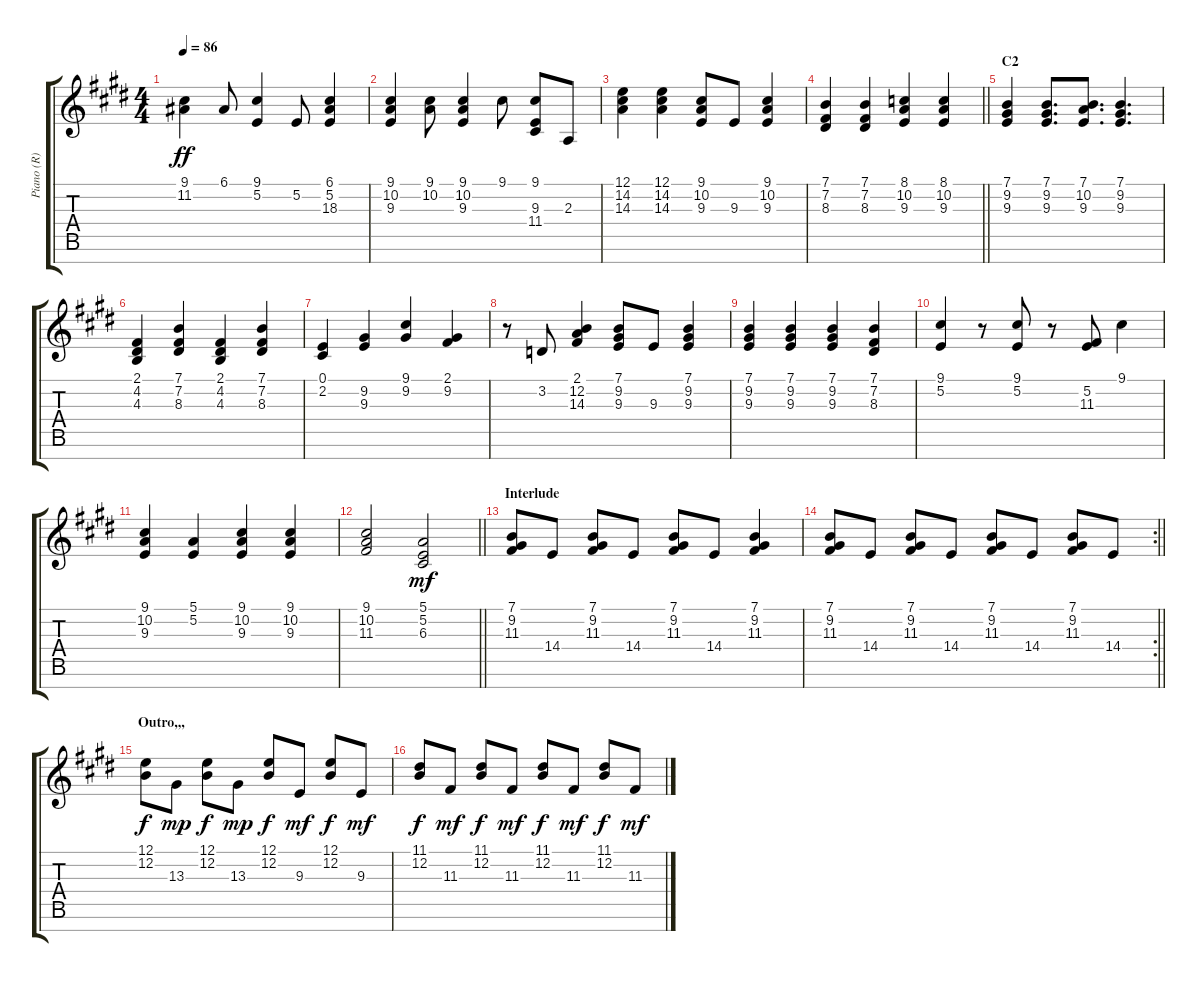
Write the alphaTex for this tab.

\track ("Piano (R)" "Piano (R)") {instrument acousticgrandpiano}
\staff {score tabs}
\tuning (E4 B3 G3 D3 A2 E2 B1) {hide}
\ts (4 4)
\tempo 86
\clef g2
\ks e
(9.1 11.2).4{dy ff} 6.1.8 (9.1 5.2).4 5.2.8 (6.1 5.2 18.3).4 |
(9.1 10.2 9.3).4 (9.1 10.2).8 (9.1 10.2 9.3).4 9.1.8 (9.1 9.3 11.4).8 2.3.8 |
(12.1 14.2 14.3).4 (12.1 14.2 14.3).4 (9.1 10.2 9.3).8 9.3.8 (9.1 10.2 9.3).4 |
\barLineRight lightlight
(7.1 7.2 8.3).4 (7.1 7.2 8.3).4 (8.1 10.2 9.3).4 (8.1 10.2 9.3).4 |
\section ("" "C2")
(7.1 9.2 9.3).4 (7.1 9.2 9.3).8{d} (7.1 10.2 9.3).8{d} (7.1 9.2 9.3).4{d} |
(2.1 4.2 4.3).4 (7.1 7.2 8.3).4 (2.1 4.2 4.3).4 (7.1 7.2 8.3).4 |
(0.1 2.2).4 (9.2 9.3).4 (9.1 9.2).4 (2.1 9.2).4 |
r.8 3.2.8 (2.1 12.2 14.3).4 (7.1 9.2 9.3).8 9.3.8 (7.1 9.2 9.3).4 |
(7.1 9.2 9.3).4 (7.1 9.2 9.3).4 (7.1 9.2 9.3).4 (7.1 7.2 8.3).4 |
(9.1 5.2).4 r.8 (9.1 5.2).8 r.8 (5.2 11.3).8 9.1.4 |
(9.1 10.2 9.3).4 (5.1 5.2).4 (9.1 10.2 9.3).4 (9.1 10.2 9.3).4 |
\barLineRight lightlight
(9.1 10.2 11.3).2 (5.1 5.2 6.3).2{dy mf} |
\section ("" "Interlude")
(7.1 9.2 11.3).8 14.4.8 (7.1 9.2 11.3).8 14.4.8 (7.1 9.2 11.3).8 14.4.8 (7.1 9.2 11.3).4 |
\rc 2
\barLineRight lightlight
(7.1 9.2 11.3).8 14.4.8 (7.1 9.2 11.3).8 14.4.8 (7.1 9.2 11.3).8 14.4.8 (7.1 9.2 11.3).8 14.4.8 |
\section ("" "Outro,,,")
(12.1 12.2).8{dy f} 13.3.8{dy mp} (12.1 12.2).8{dy f} 13.3.8{dy mp} (12.1 12.2).8{dy f} 9.3.8{dy mf} (12.1 12.2).8{dy f} 9.3.8{dy mf} |
(11.1 12.2).8{dy f} 11.3.8{dy mf} (11.1 12.2).8{dy f} 11.3.8{dy mf} (11.1 12.2).8{dy f} 11.3.8{dy mf} (11.1 12.2).8{dy f} 11.3.8{dy mf}
